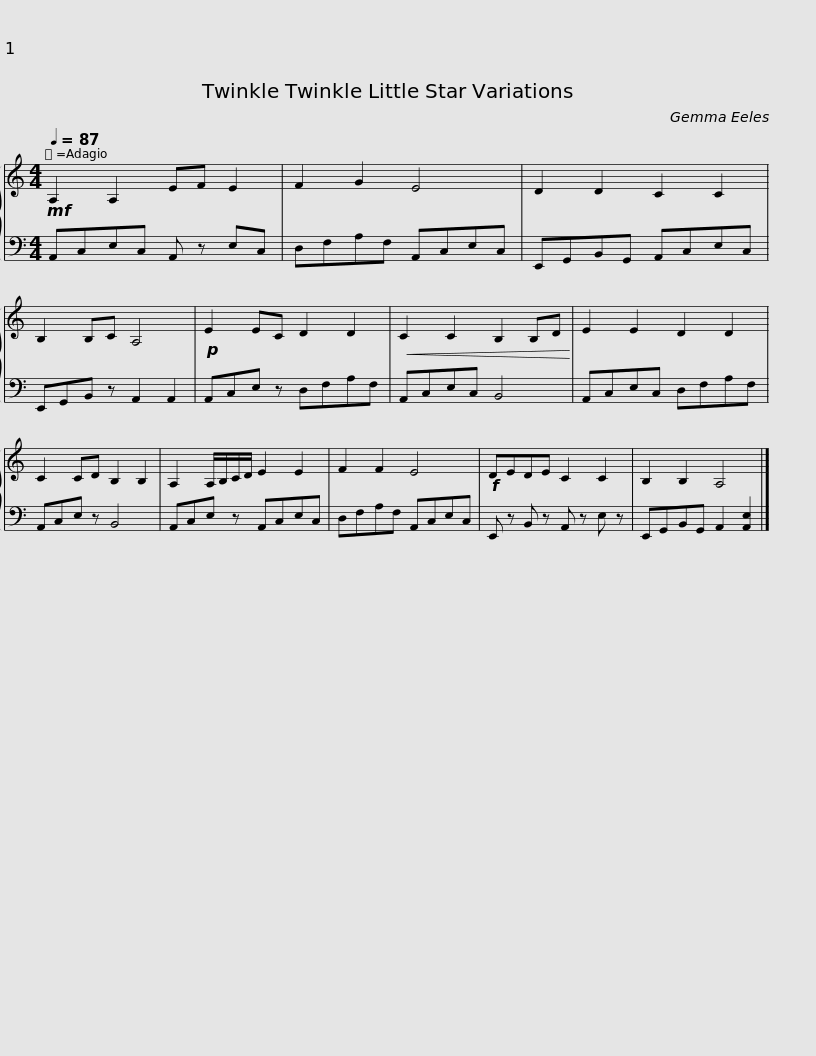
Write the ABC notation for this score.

X:1
%%score { 1 | 2 }
L:1/8
Q:1/4=87
M:4/4
I:linebreak $
K:C
V:1 treble
V:2 bass
V:1
!mf! A,2 A,2 EF E2 | F2 G2 E4 | D2 D2 C2 C2 | B,2 B,C A,4 |$!p! E2 EC D2 D2 | %5
!<(! C2 C2 B,2 B,D!<)! | E2 E2 D2 D2 | C2 CD B,2 B,2 |$ A,2 A,/B,/C/D/ E2 E2 | F2 F2 E4 | %10
!f! DEDE C2 C2 | B,2 B,2 A,4 |] %12
V:2
 A,,C,E,C, A,, z E,C, | D,F,A,F, A,,C,E,C, | E,,G,,B,,G,, A,,C,E,C, | E,,G,,B,, z A,,2 A,,2 |$ A,,C,E, z D,F,A,F, | %5
 A,,C,E,C, B,,4 | A,,C,E,C, D,F,A,F, | A,,C,E, z B,,4 |$ A,,C,E, z A,,C,E,C, | D,F,A,F, A,,C,E,C, | %10
 E,, z B,, z A,, z E, z | E,,G,,B,,G,, A,,2 [A,,E,]2 |] %12
